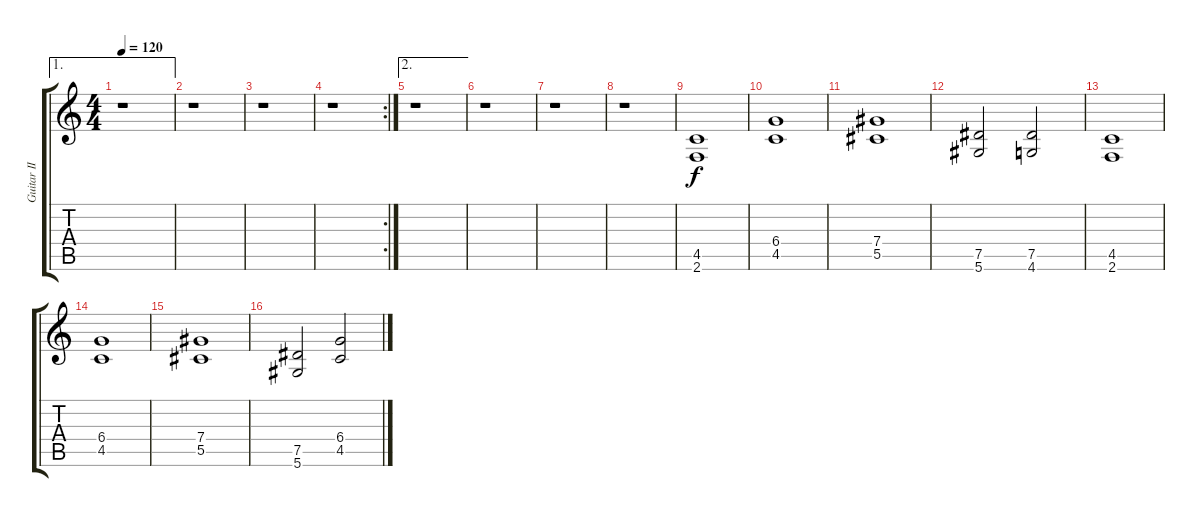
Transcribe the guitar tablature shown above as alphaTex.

\track ("Guitar II" "Guitar II") {instrument distortionguitar}
\staff {score tabs}
\tuning (Eb4 Bb3 Gb3 Db3 Ab2 Eb2) {hide}
\ae 1
\ts (4 4)
\tempo 120
\clef g2
\ks c
r.1{dy f} |
r.1 |
r.1 |
\rc 2
r.1 |
\ae 2
r.1 |
r.1 |
r.1 |
r.1 |
(4.5 2.6).1 |
(6.4 4.5).1 |
(7.4 5.5).1 |
(7.5 5.6).2 (7.5 4.6).2 |
(4.5 2.6).1 |
(6.4 4.5).1 |
(7.4 5.5).1 |
(7.5 5.6).2 (6.4 4.5).2
